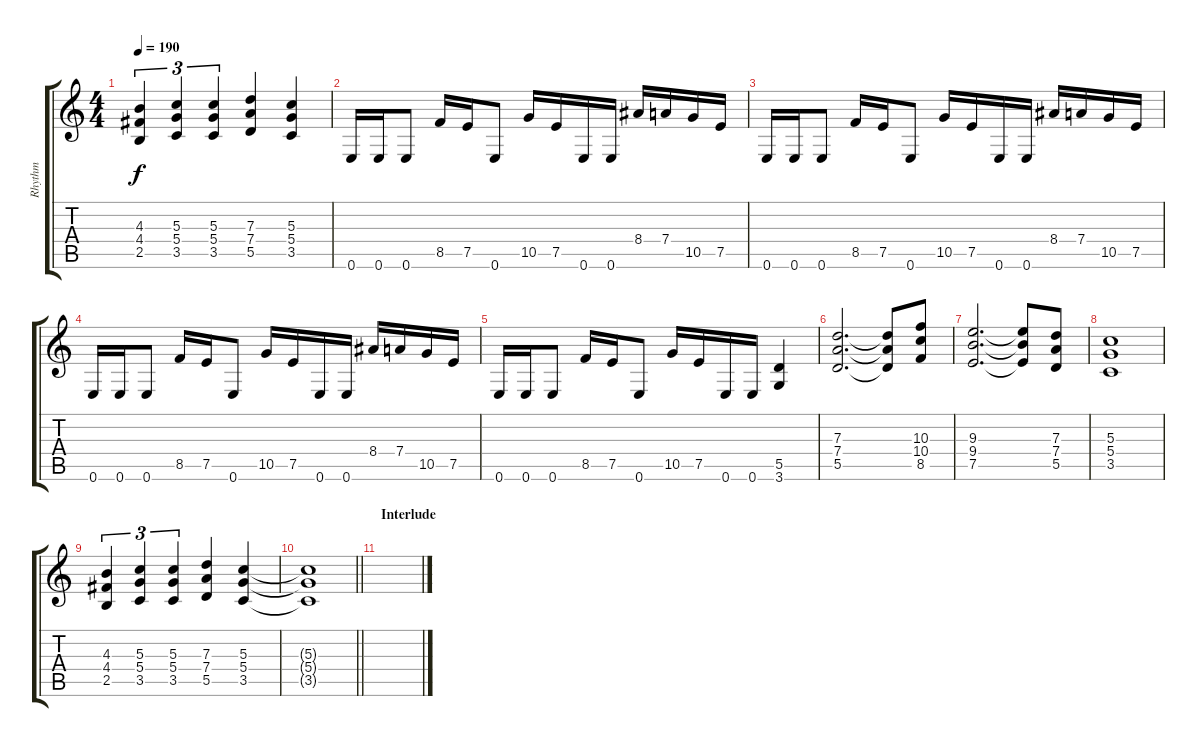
\track ("Rhythm" "Rhythm") {instrument distortionguitar}
\staff {score tabs}
\tuning (E4 B3 G3 D3 A2 E2) {hide}
\ts (4 4)
\tempo 190
\clef g2
\ks c
(4.3 4.4 2.5).4{tu (3 2) dy f} (5.3 5.4 3.5).4{tu (3 2)} (5.3 5.4 3.5).4{tu (3 2)} (7.3 7.4 5.5).4 (5.3 5.4 3.5).4 |
0.6.16 0.6.16 0.6.8 8.5.16 7.5.16 0.6.8 10.5.16 7.5.16 0.6.16 0.6.16 8.4.16 7.4.16 10.5.16 7.5.16 |
0.6.16 0.6.16 0.6.8 8.5.16 7.5.16 0.6.8 10.5.16 7.5.16 0.6.16 0.6.16 8.4.16 7.4.16 10.5.16 7.5.16 |
0.6.16 0.6.16 0.6.8 8.5.16 7.5.16 0.6.8 10.5.16 7.5.16 0.6.16 0.6.16 8.4.16 7.4.16 10.5.16 7.5.16 |
0.6.16 0.6.16 0.6.8 8.5.16 7.5.16 0.6.8 10.5.16 7.5.16 0.6.16 0.6.16 (5.5 3.6).4 |
(7.3 7.4 5.5).2{d} (7.3{t} 7.4{t} 5.5{t}).8 (10.3 10.4 8.5).8 |
(9.3 9.4 7.5).2{d} (9.3{t} 9.4{t} 7.5{t}).8 (7.3 7.4 5.5).8 |
(5.3 5.4 3.5).1 |
(4.3 4.4 2.5).4{tu (3 2)} (5.3 5.4 3.5).4{tu (3 2)} (5.3 5.4 3.5).4{tu (3 2)} (7.3 7.4 5.5).4 (5.3 5.4 3.5).4 |
\barLineRight lightlight
(5.3{t} 5.4{t} 3.5{t}).1 |
\section ("" "Interlude")
